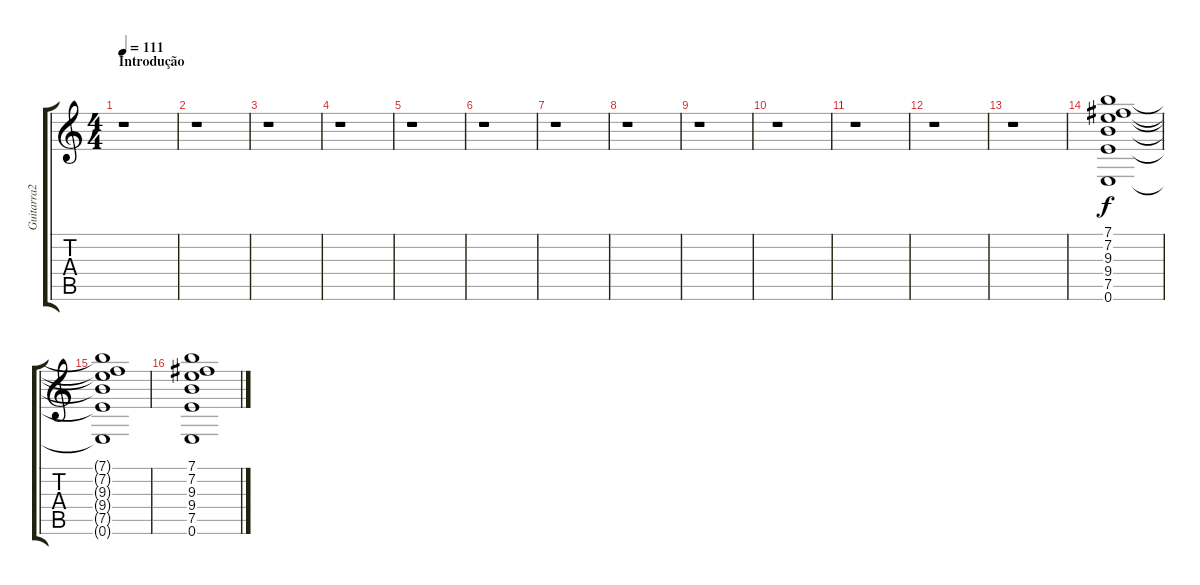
\track ("Guitarra2" "Guitarra2") {instrument overdrivenguitar}
\staff {score tabs}
\tuning (E4 B3 G3 D3 A2 E2) {hide}
\ts (4 4)
\section ("" "Introdução")
\tempo 111
\clef g2
\ks c
r.1{dy f instrument overdrivenguitar} |
r.1 |
r.1 |
r.1 |
r.1 |
r.1 |
r.1 |
r.1 |
r.1 |
r.1 |
r.1 |
r.1 |
r.1 |
(7.1 7.2 9.3 9.4 7.5 0.6).1 |
(7.1{t} 7.2{t} 9.3{t} 9.4{t} 7.5{t} 0.6{t}).1 |
(7.1 7.2 9.3 9.4 7.5 0.6).1
